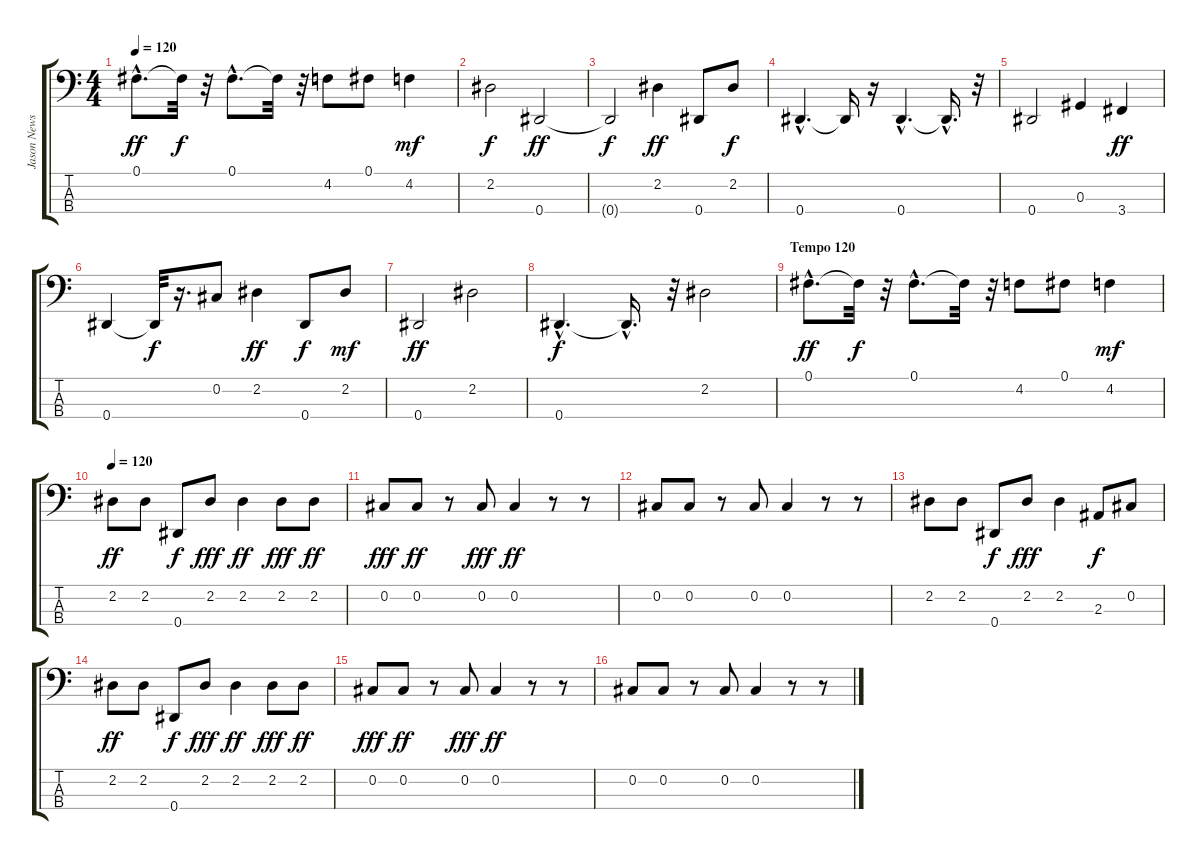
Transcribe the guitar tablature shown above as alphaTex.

\track ("Jason Newstead" "Jason News") {instrument electricbasspick}
\staff {score tabs}
\tuning (Gb2 Db2 Ab1 Eb1) {hide}
\ts (4 4)
\tempo 120
\clef f4
\ks c
0.1{hac}.8{d dy ff} 0.1{t}.32{dy f} r.32 0.1{hac}.8{d} 0.1{t}.32 r.32 4.2.8 0.1.8 4.2.4{dy mf} |
2.2.2{dy f} 0.4.2{dy ff} |
0.4{t}.2{dy f} 2.2.4{dy ff} 0.4.8 2.2.8{dy f} |
0.4{hac}.4{d} 0.4{t}.16 r.16 0.4{hac}.4{d} 0.4{hac t}.16{d} r.32 |
0.4.2 0.3.4 3.4.4{dy ff} |
0.4.4 0.4{t}.32{dy f} r.16{d} 0.2.8 2.2.4{dy ff} 0.4.8{dy f} 2.2.8{dy mf} |
0.4.2{dy ff} 2.2.2 |
0.4{hac}.4{d dy f} 0.4{hac t}.16{d} r.32 2.2.2 |
\section ("" "Tempo 120")
0.1{hac}.8{d dy ff} 0.1{t}.32{dy f} r.32 0.1{hac}.8{d} 0.1{t}.32 r.32 4.2.8 0.1.8 4.2.4{dy mf} |
\tempo 120
2.2.8{dy ff} 2.2.8 0.4.8{dy f} 2.2.8{dy fff} 2.2.4{dy ff} 2.2.8{dy fff} 2.2.8{dy ff} |
0.2.8{dy fff} 0.2.8{dy ff} r.8 0.2.8{dy fff} 0.2.4{dy ff} r.8 r.8 |
0.2.8 0.2.8 r.8 0.2.8 0.2.4 r.8 r.8 |
2.2.8 2.2.8 0.4.8{dy f} 2.2.8{dy fff} 2.2.4 2.3.8{dy f} 0.2.8 |
2.2.8{dy ff} 2.2.8 0.4.8{dy f} 2.2.8{dy fff} 2.2.4{dy ff} 2.2.8{dy fff} 2.2.8{dy ff} |
0.2.8{dy fff} 0.2.8{dy ff} r.8 0.2.8{dy fff} 0.2.4{dy ff} r.8 r.8 |
0.2.8 0.2.8 r.8 0.2.8 0.2.4 r.8 r.8
